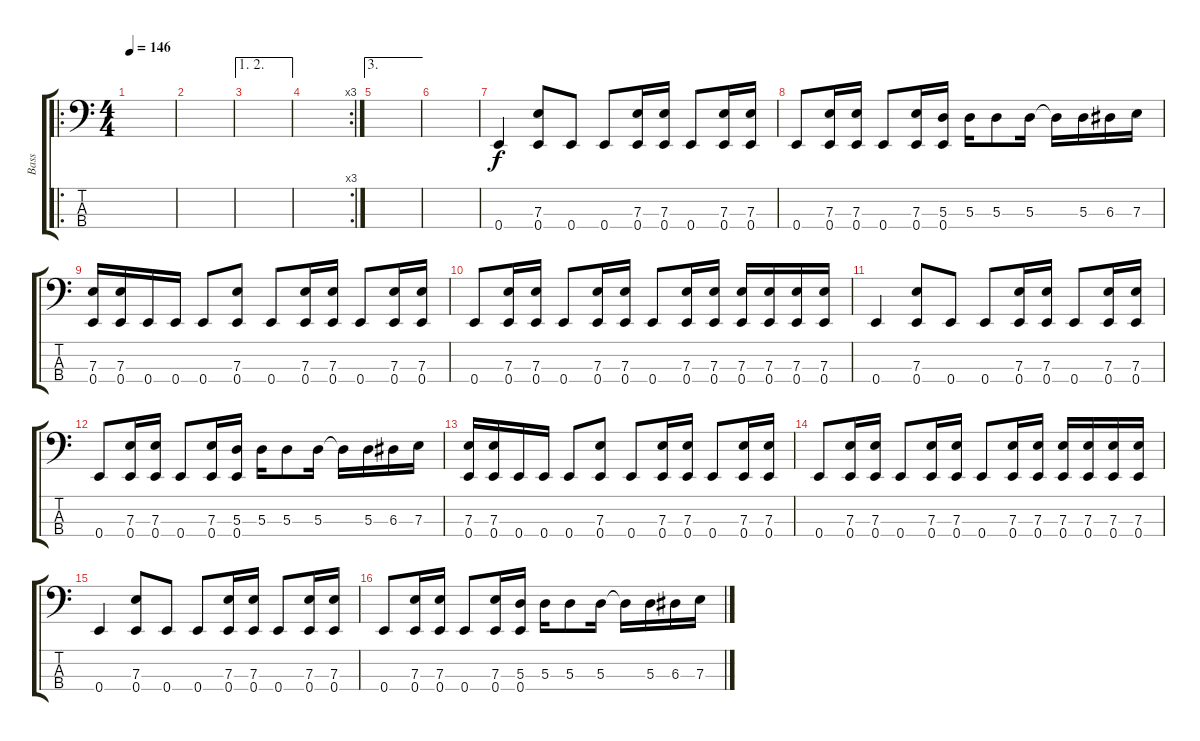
\track ("Bass" "Bass") {instrument electricbasspick}
\staff {score tabs}
\tuning (G2 D2 A1 E1) {hide}
\ro
\ts (4 4)
\tempo 146
\clef f4
\ks c
|
|
\ae (1 2)
|
\rc 3
|
\ae 3
|
|
0.4.4 (7.3 0.4).8 0.4.8 0.4.8 (7.3 0.4).16 (7.3 0.4).16 0.4.8 (7.3 0.4).16 (7.3 0.4).16 |
0.4.8 (7.3 0.4).16 (7.3 0.4).16 0.4.8 (7.3 0.4).16 (5.3 0.4).16 5.3.16 5.3.8 5.3.16 5.3{t}.16 5.3.16 6.3.16 7.3.16 |
(7.3 0.4).16 (7.3 0.4).16 0.4.16 0.4.16 0.4.8 (7.3 0.4).8 0.4.8 (7.3 0.4).16 (7.3 0.4).16 0.4.8 (7.3 0.4).16 (7.3 0.4).16 |
0.4.8 (7.3 0.4).16 (7.3 0.4).16 0.4.8 (7.3 0.4).16 (7.3 0.4).16 0.4.8 (7.3 0.4).16 (7.3 0.4).16 (7.3 0.4).16 (7.3 0.4).16 (7.3 0.4).16 (7.3 0.4).16 |
0.4.4 (7.3 0.4).8 0.4.8 0.4.8 (7.3 0.4).16 (7.3 0.4).16 0.4.8 (7.3 0.4).16 (7.3 0.4).16 |
0.4.8 (7.3 0.4).16 (7.3 0.4).16 0.4.8 (7.3 0.4).16 (5.3 0.4).16 5.3.16 5.3.8 5.3.16 5.3{t}.16 5.3.16 6.3.16 7.3.16 |
(7.3 0.4).16 (7.3 0.4).16 0.4.16 0.4.16 0.4.8 (7.3 0.4).8 0.4.8 (7.3 0.4).16 (7.3 0.4).16 0.4.8 (7.3 0.4).16 (7.3 0.4).16 |
0.4.8 (7.3 0.4).16 (7.3 0.4).16 0.4.8 (7.3 0.4).16 (7.3 0.4).16 0.4.8 (7.3 0.4).16 (7.3 0.4).16 (7.3 0.4).16 (7.3 0.4).16 (7.3 0.4).16 (7.3 0.4).16 |
0.4.4 (7.3 0.4).8 0.4.8 0.4.8 (7.3 0.4).16 (7.3 0.4).16 0.4.8 (7.3 0.4).16 (7.3 0.4).16 |
0.4.8 (7.3 0.4).16 (7.3 0.4).16 0.4.8 (7.3 0.4).16 (5.3 0.4).16 5.3.16 5.3.8 5.3.16 5.3{t}.16 5.3.16 6.3.16 7.3.16
